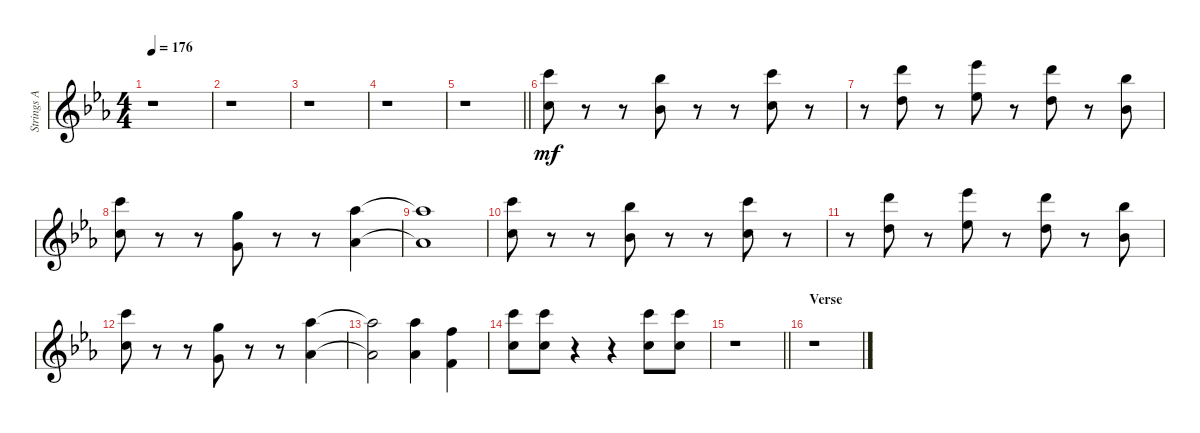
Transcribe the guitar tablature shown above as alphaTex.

\track ("Strings A" "Strings A") {instrument stringensemble1}
\staff {score}
\tuning (E4 B3 G3 D3 A2 E2) {hide}
\ts (4 4)
\tempo 176
\clef g2
\ks cminor
r.1{dy mf} |
r.1 |
r.1 |
r.1 |
\barLineRight lightlight
r.1 |
\section ("" "")
(20.1 17.3).8 r.8 r.8 (18.1 15.3).8 r.8 r.8 (20.1 17.3).8 r.8 |
r.8 (22.1 19.3).8 r.8 (23.1 20.3).8 r.8 (22.1 19.3).8 r.8 (18.1 15.3).8 |
(20.1 17.3).8 r.8 r.8 (15.1 12.3).8 r.8 r.8 (16.1 13.3).4 |
(16.1{t} 13.3{t}).1 |
(20.1 17.3).8 r.8 r.8 (18.1 15.3).8 r.8 r.8 (20.1 17.3).8 r.8 |
r.8 (22.1 19.3).8 r.8 (23.1 20.3).8 r.8 (22.1 19.3).8 r.8 (18.1 15.3).8 |
(20.1 17.3).8 r.8 r.8 (15.1 12.3).8 r.8 r.8 (16.1 13.3).4 |
(16.1{t} 13.3{t}).2 (16.1 13.3).4 (13.1 10.3).4 |
(20.1 17.3).8 (20.1 17.3).8 r.4 r.4 (20.1 17.3).8 (20.1 17.3).8 |
\barLineRight lightlight
r.1 |
\section ("" "Verse")
r.1
